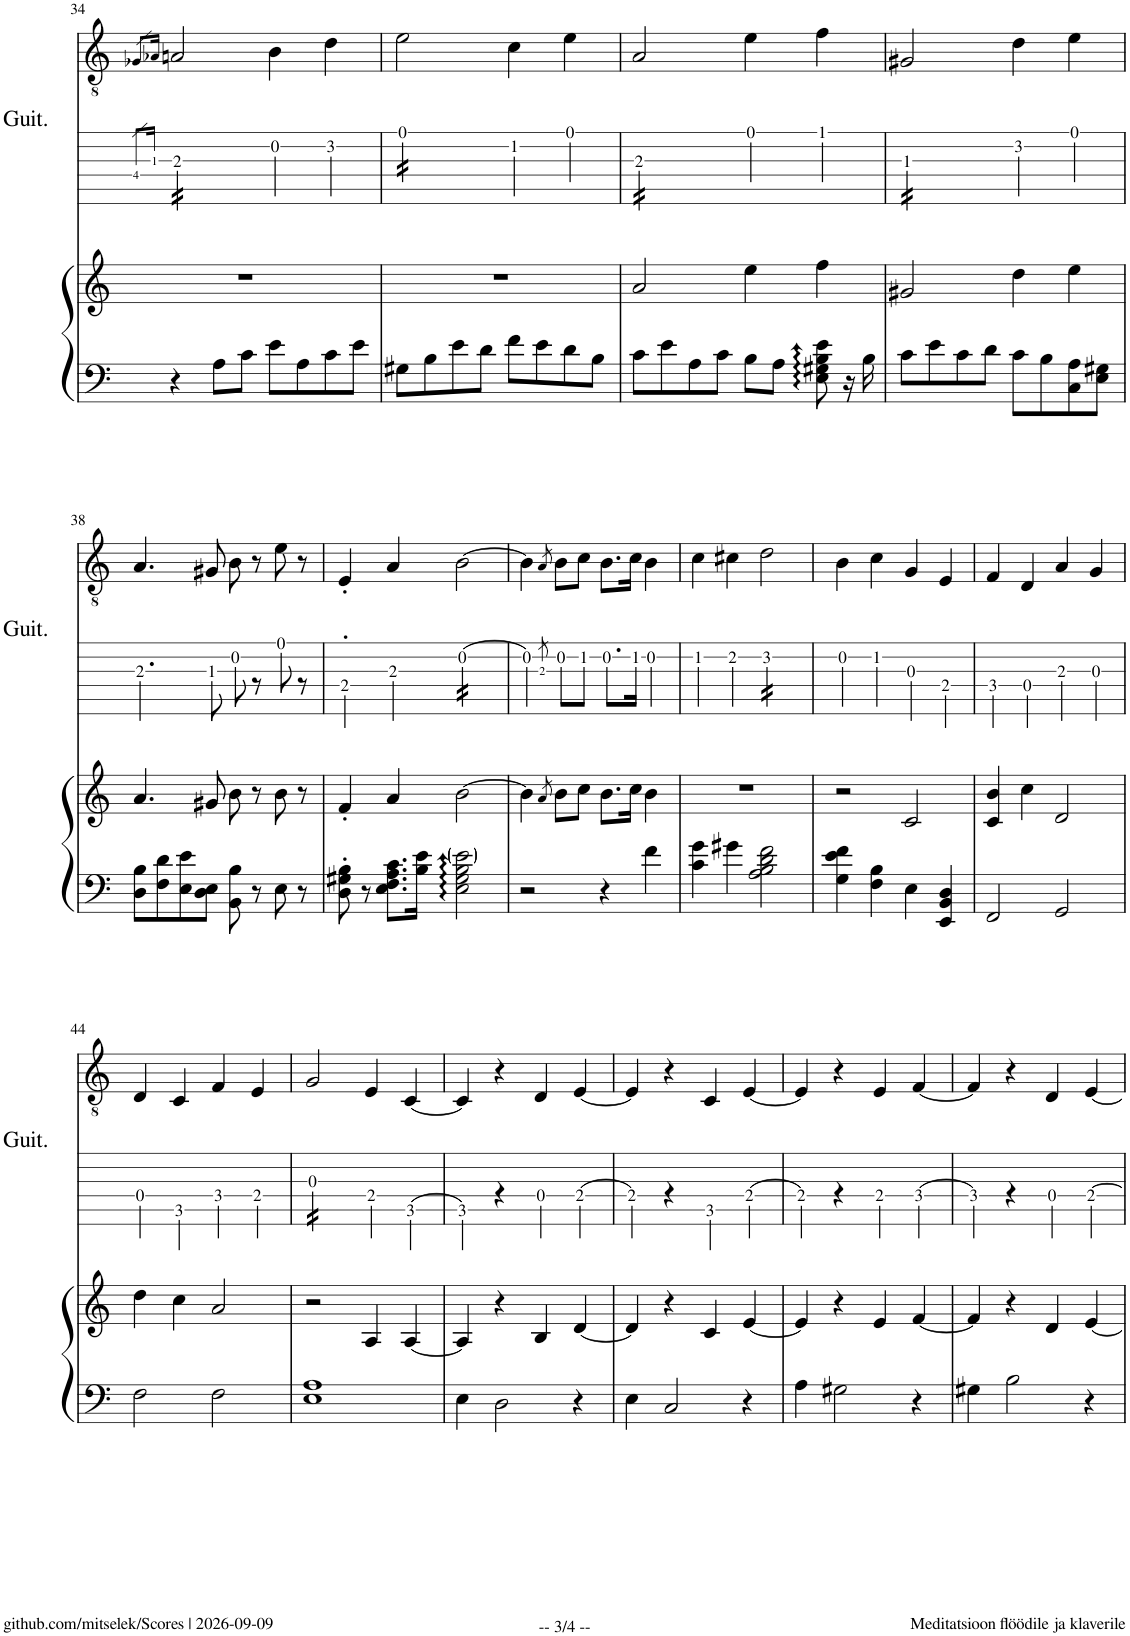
**kern	**kern	**kern	**kern
*part2	*part2	*part1	*part1
*staff4	*staff3	*staff2	*staff1
*I"Piano	*	*I"Classical Guitar	*
*I'Pno	*	*I'Guit.	*
!!LO:PB:g=z
*clefF4	*clefG2	*	*clefGv2
*k[]	*k[]	*k[]	*k[]
*M4/4	*M4/4	*M4/4	*M4/4
=34	=34	=34	=34
.	.	8qG-X/L	8qG-X/L
.	.	16qA-X/Jk	16qA-X/Jk
4r	1r	2An\	2An/
8A\L	.	.	.
8c\J	.	.	.
8e\L	.	4B\	4B\
8A\	.	.	.
8c\	.	4d\	4d\
8e\J	.	.	.
=35	=35	=35	=35
8G#X\L	1r	2e\	2e\
8B\	.	.	.
8e\	.	.	.
8d\J	.	.	.
8f\L	.	4c\	4c\
8e\	.	.	.
8d\	.	4e\	4e\
8B\J	.	.	.
=36	=36	=36	=36
8c\L	2a/	2A\	2A/
8e\	.	.	.
8A\	.	.	.
8c\J	.	.	.
8B\L	4ee\	4e\	4e\
8A\J	.	.	.
8E\ 8G#X\ 8B\ 8e\	4ff\	4f\	4f\
16r	.	.	.
16B\	.	.	.
=37	=37	=37	=37
8c\L	2g#X/	2G#X\	2G#X/
8e\	.	.	.
8c\	.	.	.
8d\J	.	.	.
8c\L	4dd\	4d\	4d\
8B\	.	.	.
8C\ 8A\	4ee\	4e\	4e\
8E\ 8G#X\J	.	.	.
!!LO:LB:g=z
=38	=38	=38	=38
8D\ 8B\L	4.a/	4.A\	4.A/
8F\ 8d\	.	.	.
8E\ 8e\	.	.	.
8D\ 8E\J	8g#X/	8G#X\	8G#X/
8BB\ 8B\	8b\	8B\	8B\
8r	8r	8r	8r
8E\	8b\	8e\	8e\
8r	8r	8r	8r
=39	=39	=39	=39
8D\' 8G#X\' 8B\'	4f'/	4E'\	4E'/
8r	.	.	.
8.E\ 8.F\ 8.A\ 8.c\L	4a/	4A\	4A/
16B\ 16e\Jk	.	.	.
2E\ 2G#\ 2B\ 2e\	[2b\	[2B\	[2B\
=40	=40	=40	=40
2r	4b\]	4B\]	4B\]
.	8qa/	8qA/	8qA/
.	8b\L	8B\L	8B\L
.	8cc\J	8c\J	8c\J
4r	8.b\L	8.B\L	8.B\L
.	16cc\Jk	16c\Jk	16c\Jk
4f\	4b\	4B\	4B\
=41	=41	=41	=41
4c\ 4g\	1r	4c\	4c\
4g#X\	.	4c#\	4c#X\
2A\ 2B\ 2d\ 2f\	.	2d\	2d\
=42	=42	=42	=42
4G\ 4e\ 4f\	2r	4B\	4B\
4F\ 4B\	.	4c\	4c\
4E\	2c/	4G\	4G/
4EE/ 4BB/ 4D/	.	4E\	4E/
=43	=43	=43	=43
2FF/	4c/ 4b/	4F\	4F/
.	4cc\	4D\	4D/
2GG/	2d/	4A\	4A/
.	.	4G\	4G/
!!LO:LB:g=z
=44	=44	=44	=44
2F\	4dd\	4D\	4D/
.	4cc\	4C\	4C/
2F\	2a/	4F\	4F/
.	.	4E\	4E/
=45	=45	=45	=45
1E 1A	2r	2G\	2G/
.	4A/	4E\	4E/
.	[4A/	[4C\	[4C/
=46	=46	=46	=46
4E\	4A/]	4C\]	4C/]
2D\	4r	4r	4r
.	4B/	4D\	4D/
4r	[4d/	[4E\	[4E/
=47	=47	=47	=47
4E\	4d/]	4E\]	4E/]
2C/	4r	4r	4r
.	4c/	4C\	4C/
4r	[4e/	[4E\	[4E/
=48	=48	=48	=48
4A\	4e/]	4E\]	4E/]
2G#X\	4r	4r	4r
.	4e/	4E\	4E/
4r	[4f/	[4F\	[4F/
=49	=49	=49	=49
4G#X\	4f/]	4F\]	4F/]
2B\	4r	4r	4r
.	4d/	4D\	4D/
4r	[4e/	[4E\	[4E/
=	=	=	=
*-	*-	*-	*-
